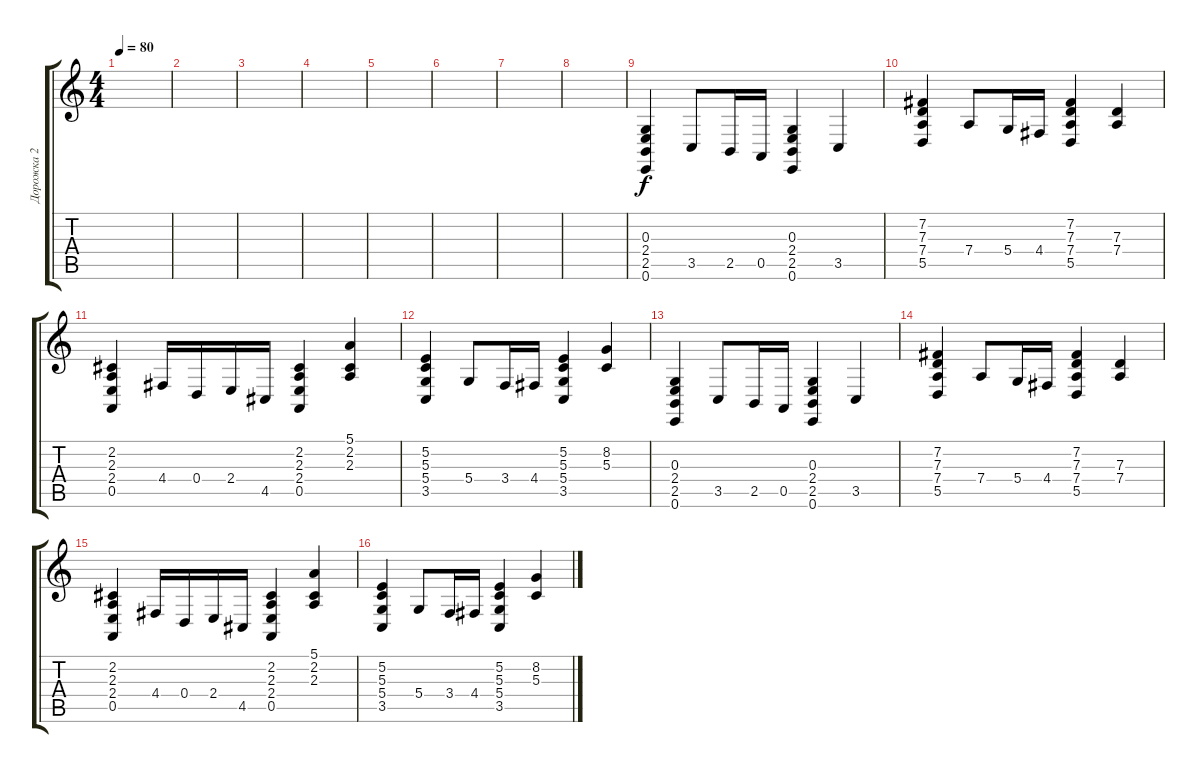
\track ("Дорожка 2" "Дорожка 2") {instrument accordion}
\staff {score tabs}
\tuning (E4 B3 G3 D3 A2 E2) {hide}
\ts (4 4)
\tempo 80
\clef g2
\ks c
|
|
|
|
|
|
|
|
(0.3 2.4 2.5 0.6).4 3.5.8 2.5.16 0.5.16 (0.3 2.4 2.5 0.6).4 3.5.4 |
(7.2 7.3 7.4 5.5).4 7.4.8 5.4.16 4.4.16 (7.2 7.3 7.4 5.5).4 (7.3 7.4).4 |
(2.2 2.3 2.4 0.5).4 4.4.16 0.4.16 2.4.16 4.5.16 (2.2 2.3 2.4 0.5).4 (5.1 2.2 2.3).4 |
(5.2 5.3 5.4 3.5).4 5.4.8 3.4.16 4.4.16 (5.2 5.3 5.4 3.5).4 (8.2 5.3).4 |
(0.3 2.4 2.5 0.6).4 3.5.8 2.5.16 0.5.16 (0.3 2.4 2.5 0.6).4 3.5.4 |
(7.2 7.3 7.4 5.5).4 7.4.8 5.4.16 4.4.16 (7.2 7.3 7.4 5.5).4 (7.3 7.4).4 |
(2.2 2.3 2.4 0.5).4 4.4.16 0.4.16 2.4.16 4.5.16 (2.2 2.3 2.4 0.5).4 (5.1 2.2 2.3).4 |
(5.2 5.3 5.4 3.5).4 5.4.8 3.4.16 4.4.16 (5.2 5.3 5.4 3.5).4 (8.2 5.3).4
